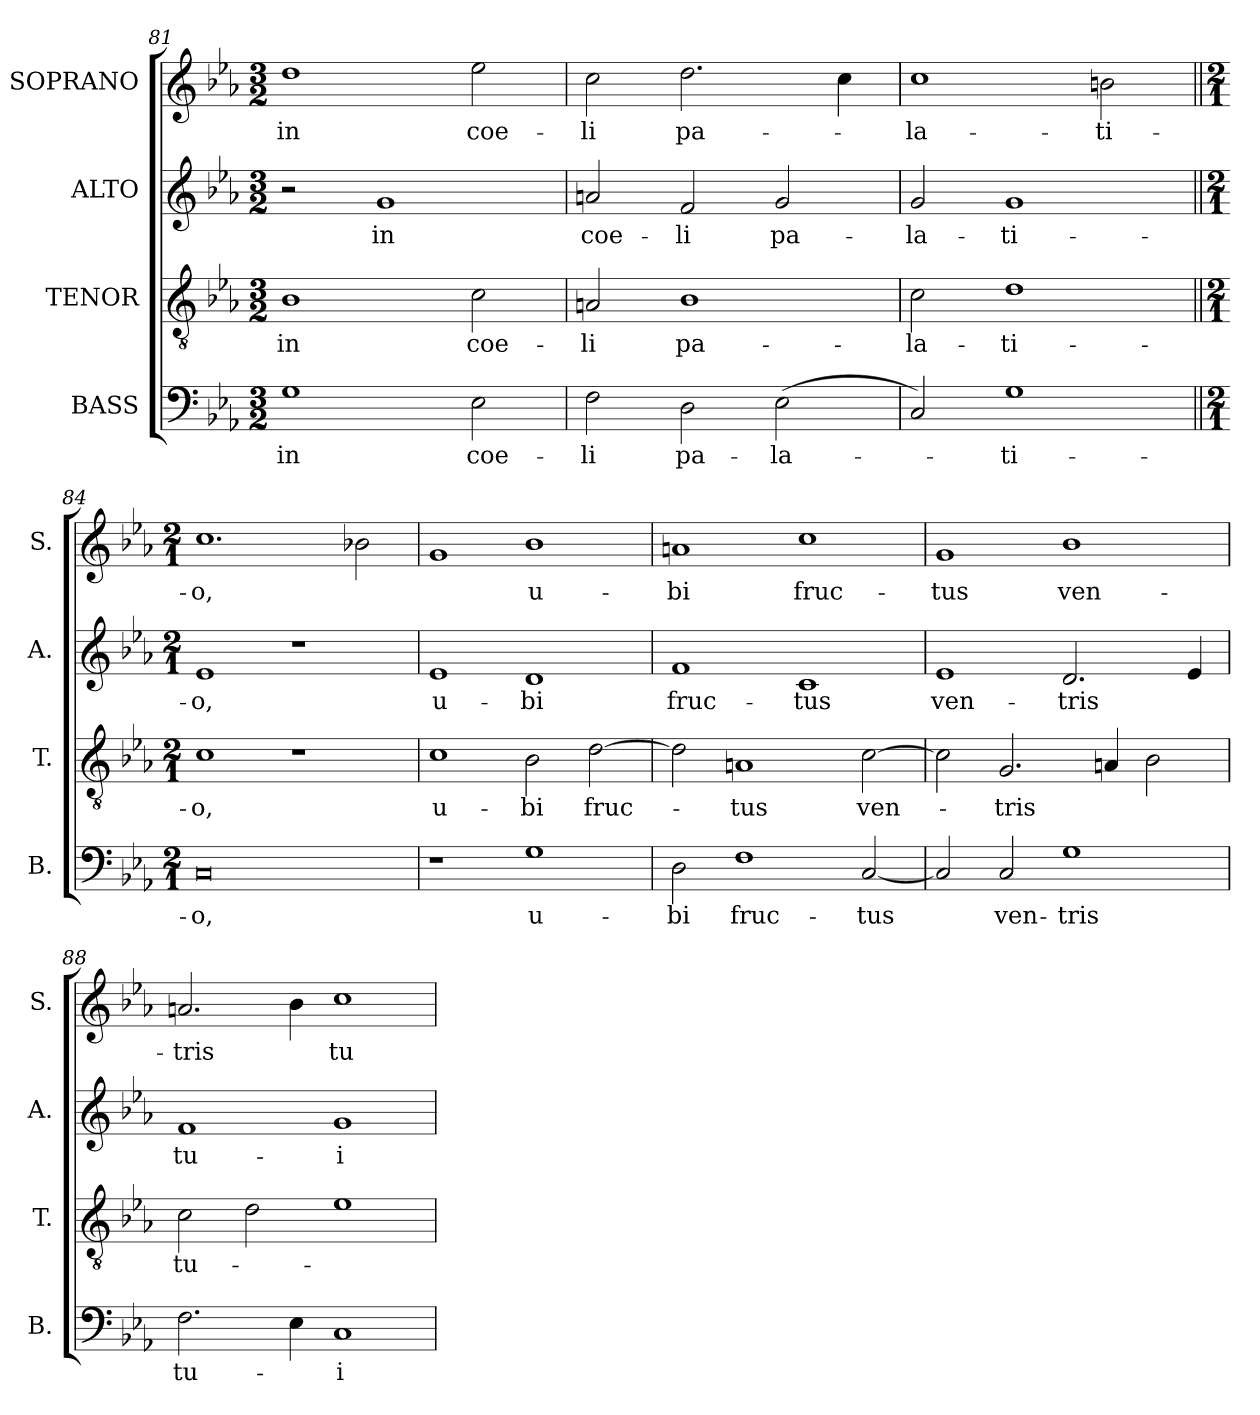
**kern	**text	**kern	**text	**kern	**text	**kern	**text
*part4	*part4	*part3	*part3	*part2	*part2	*part1	*part1
*staff4	*staff4	*staff3	*staff3	*staff2	*staff2	*staff1	*staff1
*I"BASS	*	*I"TENOR	*	*I"ALTO	*	*I"SOPRANO	*
*I'B.	*	*I'T.	*	*I'A.	*	*I'S.	*
*clefF4	*	*clefGv2	*	*clefG2	*	*clefG2	*
*	*	*ITrd7c12	*	*	*	*	*
*k[b-e-a-]	*	*k[b-e-a-]	*	*k[b-e-a-]	*	*k[b-e-a-]	*
*E-:	*	*E-:	*	*E-:	*	*E-:	*
*M3/2	*	*M3/2	*	*M3/2	*	*M3/2	*
=81	=81	=81	=81	=81	=81	=81	=81
!	!LO:LY:b:color=#000000	!	!	!	!	!	!
!	!	!	!LO:LY:b:color=#000000	!	!	!	!
!	!	!	!	!	!	!	!LO:LY:b:color=#000000
1Gi	in	1BB-i	in	2r	.	1ddi	in
!	!	!	!	!	!LO:LY:b:color=#000000	!	!
.	.	.	.	1gi	in	.	.
!	!LO:LY:b:color=#000000	!	!	!	!	!	!
!	!	!	!LO:LY:b:color=#000000	!	!	!	!
!	!	!	!	!	!	!	!LO:LY:b:color=#000000
2E-i\	coe-	2Ci\	coe-	.	.	2ee-i\	coe-
=82	=82	=82	=82	=82	=82	=82	=82
!	!LO:LY:b:color=#000000	!	!	!	!	!	!
!	!	!	!LO:LY:b:color=#000000	!	!	!	!
!	!	!	!	!	!LO:LY:b:color=#000000	!	!
!	!	!	!	!	!	!	!LO:LY:b:color=#000000
2Fi\	-li	2AAni/	-li	2ani/	coe-	2cci\	-li
!	!LO:LY:b:color=#000000	!	!	!	!	!	!
!	!	!	!LO:LY:b:color=#000000	!	!	!	!
!	!	!	!	!	!LO:LY:b:color=#000000	!	!
!	!	!	!	!	!	!	!LO:LY:b:color=#000000
2Di\	pa-	1BB-i	pa-	2fi/	-li	2.ddi\	pa-
!	!LO:LY:b:color=#000000	!	!	!	!	!	!
!	!	!	!	!	!LO:LY:b:color=#000000	!	!
(2E-i\	-la-	.	.	2gi/	pa-	.	.
.	.	.	.	.	.	4cci\	.
!!LO:PB:g=z
=83	=83	=83	=83	=83	=83	=83	=83
!	!	!	!LO:LY:b:color=#000000	!	!	!	!
!	!	!	!	!	!LO:LY:b:color=#000000	!	!
!	!	!	!	!	!	!	!LO:LY:b:color=#000000
2Ci/)	.	2Ci\	-la-	2gi/	-la-	1cci	-la-
!	!LO:LY:b:color=#000000	!	!	!	!	!	!
!	!	!	!LO:LY:b:color=#000000	!	!	!	!
!	!	!	!	!	!LO:LY:b:color=#000000	!	!
1Gi	-ti-	1Di	-ti-	1gi	-ti-	.	.
!	!	!	!	!	!	!	!LO:LY:b:color=#000000
.	.	.	.	.	.	2bni\	-ti-
=84||	=84||	=84||	=84||	=84||	=84||	=84||	=84||
*M2/1	*	*M2/1	*	*M2/1	*	*M2/1	*
!	!LO:LY:b:color=#000000	!	!	!	!	!	!
!	!	!	!LO:LY:b:color=#000000	!	!	!	!
!	!	!	!	!	!LO:LY:b:color=#000000	!	!
!	!	!	!	!	!	!	!LO:LY:b:color=#000000
0Ci	-o,	1Ci	-o,	1e-i	-o,	1.cci	-o,
.	.	1r	.	1r	.	.	.
.	.	.	.	.	.	2b-Xi\	.
=85	=85	=85	=85	=85	=85	=85	=85
!	!	!	!LO:LY:b:color=#000000	!	!	!	!
!	!	!	!	!	!LO:LY:b:color=#000000	!	!
1r	.	1Ci	u-	1e-i	u-	1gi	.
!	!LO:LY:b:color=#000000	!	!	!	!	!	!
!	!	!	!LO:LY:b:color=#000000	!	!	!	!
!	!	!	!	!	!LO:LY:b:color=#000000	!	!
!	!	!	!	!	!	!	!LO:LY:b:color=#000000
1Gi	u-	2BB-i\	-bi	1di	-bi	1b-i	u-
!	!	!	!LO:LY:b:color=#000000	!	!	!	!
.	.	[2Di\	fruc-	.	.	.	.
=86	=86	=86	=86	=86	=86	=86	=86
!	!LO:LY:b:color=#000000	!	!	!	!	!	!
!	!	!	!	!	!LO:LY:b:color=#000000	!	!
!	!	!	!	!	!	!	!LO:LY:b:color=#000000
2Di\	-bi	2Di\]	.	1fi	fruc-	1ani	-bi
!	!LO:LY:b:color=#000000	!	!	!	!	!	!
!	!	!	!LO:LY:b:color=#000000	!	!	!	!
1Fi	fruc-	1AAni	-tus	.	.	.	.
!	!	!	!	!	!LO:LY:b:color=#000000	!	!
!	!	!	!	!	!	!	!LO:LY:b:color=#000000
.	.	.	.	1ci	-tus	1cci	fruc-
!	!LO:LY:b:color=#000000	!	!	!	!	!	!
!	!	!	!LO:LY:b:color=#000000	!	!	!	!
[2Ci/	-tus	[2Ci\	ven-	.	.	.	.
=87	=87	=87	=87	=87	=87	=87	=87
!	!	!	!	!	!LO:LY:b:color=#000000	!	!
!	!	!	!	!	!	!	!LO:LY:b:color=#000000
2Ci/]	.	2Ci\]	.	1e-i	ven-	1gi	-tus
!	!LO:LY:b:color=#000000	!	!	!	!	!	!
!	!	!	!LO:LY:b:color=#000000	!	!	!	!
2Ci/	ven-	2.GGi/	-tris	.	.	.	.
!	!LO:LY:b:color=#000000	!	!	!	!	!	!
!	!	!	!	!	!LO:LY:b:color=#000000	!	!
!	!	!	!	!	!	!	!LO:LY:b:color=#000000
1Gi	-tris	.	.	2.di/	-tris	1b-i	ven-
.	.	4AAni/	.	.	.	.	.
.	.	2BB-i\	.	.	.	.	.
.	.	.	.	4e-i/	.	.	.
=88	=88	=88	=88	=88	=88	=88	=88
!	!LO:LY:b:color=#000000	!	!	!	!	!	!
!	!	!	!LO:LY:b:color=#000000	!	!	!	!
!	!	!	!	!	!LO:LY:b:color=#000000	!	!
!	!	!	!	!	!	!	!LO:LY:b:color=#000000
2.Fi\	tu-	2Ci\	tu-	1fi	tu-	2.ani/	-tris
.	.	2Di\	.	.	.	.	.
4E-i\	.	.	.	.	.	4b-i\	.
!	!LO:LY:b:color=#000000	!	!	!	!	!	!
!	!	!	!	!	!LO:LY:b:color=#000000	!	!
!	!	!	!	!	!	!	!LO:LY:b:color=#000000
1Ci	-i	1E-i	.	1gi	-i	1cci	tu-
=	=	=	=	=	=	=	=
*-	*-	*-	*-	*-	*-	*-	*-
